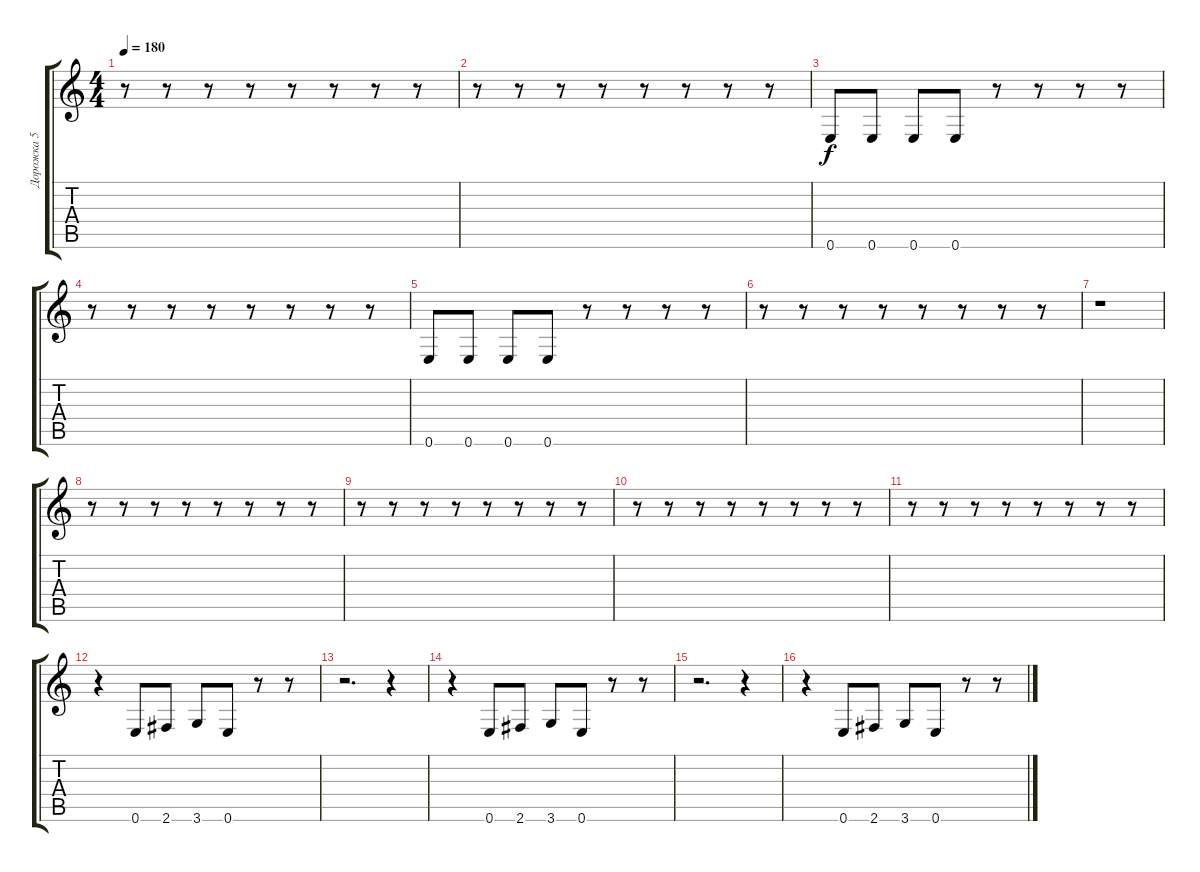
\track ("Дорожка 5" "Дорожка 5") {instrument electricbasspick}
\staff {score tabs}
\tuning (E4 B3 G3 D3 A2 E2) {hide}
\ts (4 4)
\tempo 180
\clef g2
\ks c
r.8{dy f} r.8 r.8 r.8 r.8 r.8 r.8 r.8 |
r.8 r.8 r.8 r.8 r.8 r.8 r.8 r.8 |
0.6.8 0.6.8 0.6.8 0.6.8 r.8 r.8 r.8 r.8 |
r.8 r.8 r.8 r.8 r.8 r.8 r.8 r.8 |
0.6.8 0.6.8 0.6.8 0.6.8 r.8 r.8 r.8 r.8 |
r.8 r.8 r.8 r.8 r.8 r.8 r.8 r.8 |
r.1 |
r.8 r.8 r.8 r.8 r.8 r.8 r.8 r.8 |
r.8 r.8 r.8 r.8 r.8 r.8 r.8 r.8 |
r.8 r.8 r.8 r.8 r.8 r.8 r.8 r.8 |
r.8 r.8 r.8 r.8 r.8 r.8 r.8 r.8 |
r.4 0.6.8 2.6.8 3.6.8 0.6.8 r.8 r.8 |
r.2{d} r.4 |
r.4 0.6.8 2.6.8 3.6.8 0.6.8 r.8 r.8 |
r.2{d} r.4 |
r.4 0.6.8 2.6.8 3.6.8 0.6.8 r.8 r.8
